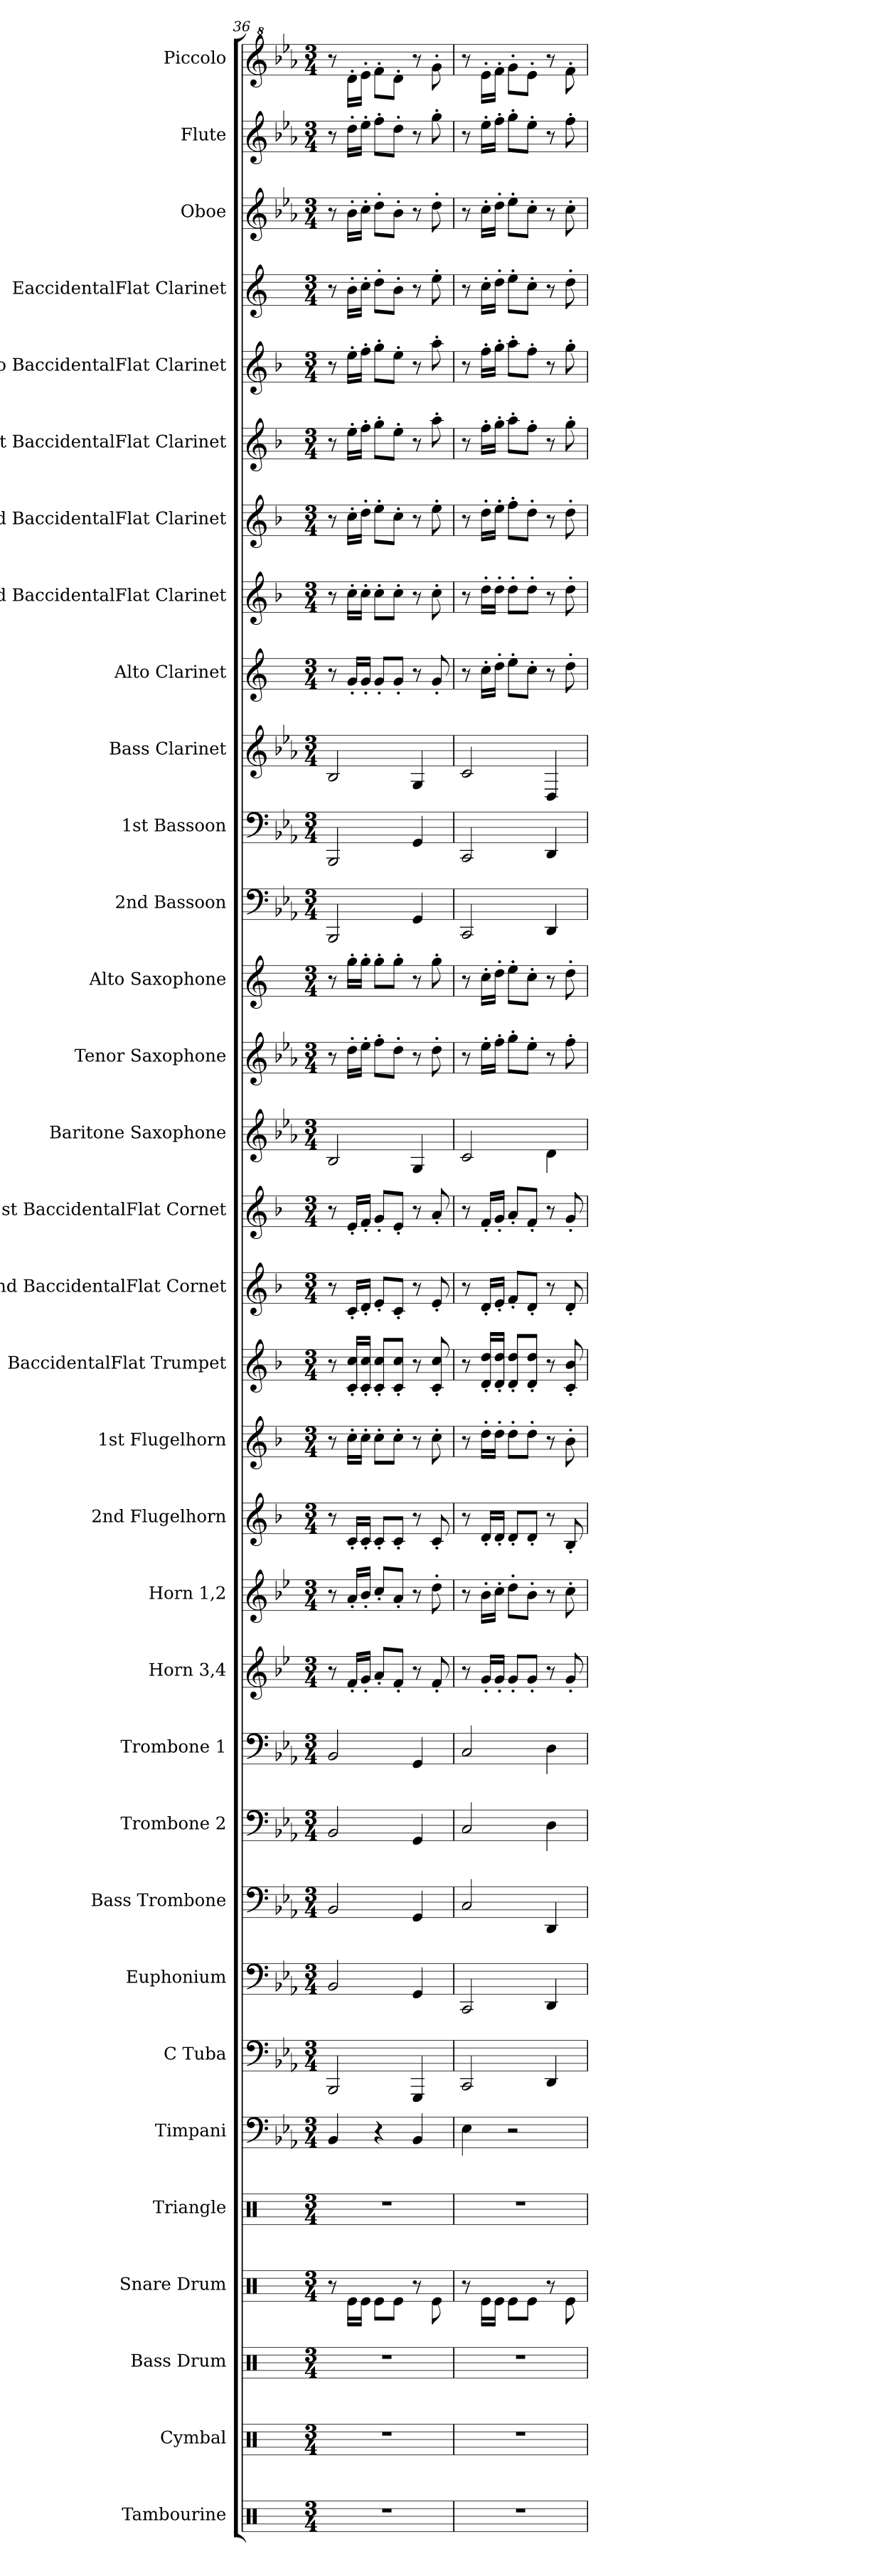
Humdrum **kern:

**kern	**kern	**kern	**kern	**kern	**kern	**kern	**kern	**kern	**kern	**kern	**kern	**kern	**kern	**kern	**kern	**kern	**kern	**kern	**kern	**kern	**kern	**kern	**kern	**kern	**kern	**kern	**kern	**kern	**kern	**kern	**kern	**kern
*part33	*part32	*part31	*part30	*part29	*part28	*part27	*part26	*part25	*part24	*part23	*part22	*part21	*part20	*part19	*part18	*part17	*part16	*part15	*part14	*part13	*part12	*part11	*part10	*part9	*part8	*part7	*part6	*part5	*part4	*part3	*part2	*part1
*staff33	*staff32	*staff31	*staff30	*staff29	*staff28	*staff27	*staff26	*staff25	*staff24	*staff23	*staff22	*staff21	*staff20	*staff19	*staff18	*staff17	*staff16	*staff15	*staff14	*staff13	*staff12	*staff11	*staff10	*staff9	*staff8	*staff7	*staff6	*staff5	*staff4	*staff3	*staff2	*staff1
*I"Tambourine	*I"Cymbal	*I"Bass Drum	*I"Snare Drum	*I"Triangle	*I"Timpani	*I"C Tuba	*I"Euphonium	*I"Bass Trombone	*I"Trombone 2	*I"Trombone 1	*I"Horn 3,4	*I"Horn 1,2	*I"2nd Flugelhorn	*I"1st Flugelhorn	*I"BaccidentalFlat Trumpet	*I"2nd BaccidentalFlat Cornet	*I"1st BaccidentalFlat Cornet	*I"Baritone Saxophone	*I"Tenor Saxophone	*I"Alto Saxophone	*I"2nd Bassoon	*I"1st Bassoon	*I"Bass Clarinet	*I"Alto Clarinet	*I"3rd BaccidentalFlat Clarinet	*I"2nd BaccidentalFlat Clarinet	*I"1st BaccidentalFlat Clarinet	*I"Solo BaccidentalFlat Clarinet	*I"EaccidentalFlat Clarinet	*I"Oboe	*I"Flute	*I"Piccolo
*I'Tamb.	*I'Cym.	*I'B. Dr.	*I'Sn. Dr.	*I'Trgl.	*I'Timp.	*I'C Tu.	*I'Eu.	*I'B. Trb.	*I'Trb. 2	*I'Trb. 1	*I'Hn. 3,4	*I'Hn. 1,2	*I'2nd Flghn.	*I'1st Flghn.	*I'BaccidentalFlat Tpt.	*I'2nd BaccidentalFlat Cnt.	*I'1st BaccidentalFlat Cnt.	*I'Bar. Sax.	*I'T. Sax.	*I'A. Sax.	*I'2nd Bsn.	*I'1st Bsn.	*I'B. Cl.	*I'A. Cl.	*I'3rd BaccidentalFlat Cl.	*I'2nd BaccidentalFlat Cl.	*I'1st BaccidentalFlat Cl.	*I'Solo BaccidentalFlat Cl.	*I'EaccidentalFlat Cl.	*I'Ob.	*I'Fl.	*I'Picc.
*clefX	*clefX	*clefX	*clefX	*clefX	*clefF4	*clefF4	*clefF4	*clefF4	*clefF4	*clefF4	*clefG2	*clefG2	*clefG2	*clefG2	*clefG2	*clefG2	*clefG2	*clefG2	*clefG2	*clefG2	*clefF4	*clefF4	*clefG2	*clefG2	*clefG2	*clefG2	*clefG2	*clefG2	*clefG2	*clefG2	*clefG2	*clefG^2
*	*	*	*	*	*	*	*	*	*	*	*ITrd4c7	*ITrd4c7	*ITrd1c2	*ITrd1c2	*ITrd1c2	*ITrd1c2	*ITrd1c2	*ITrd12c21	*ITrd8c14	*ITrd5c9	*	*	*ITrd8c14	*ITrd5c9	*ITrd1c2	*ITrd1c2	*ITrd1c2	*ITrd1c2	*ITrd-2c-3	*	*	*ITrd-7c-12
*k[]	*k[]	*k[]	*k[]	*k[]	*k[b-e-a-]	*k[b-e-a-]	*k[b-e-a-]	*k[b-e-a-]	*k[b-e-a-]	*k[b-e-a-]	*k[b-e-a-]	*k[b-e-a-]	*k[b-e-a-]	*k[b-e-a-]	*k[b-e-a-]	*k[b-e-a-]	*k[b-e-a-]	*k[b-e-a-]	*k[b-e-a-]	*k[b-e-a-]	*k[b-e-a-]	*k[b-e-a-]	*k[b-e-a-]	*k[b-e-a-]	*k[b-e-a-]	*k[b-e-a-]	*k[b-e-a-]	*k[b-e-a-]	*k[b-e-a-]	*k[b-e-a-]	*k[b-e-a-]	*k[b-e-a-]
*M3/4	*M3/4	*M3/4	*M3/4	*M3/4	*M3/4	*M3/4	*M3/4	*M3/4	*M3/4	*M3/4	*M3/4	*M3/4	*M3/4	*M3/4	*M3/4	*M3/4	*M3/4	*M3/4	*M3/4	*M3/4	*M3/4	*M3/4	*M3/4	*M3/4	*M3/4	*M3/4	*M3/4	*M3/4	*M3/4	*M3/4	*M3/4	*M3/4
=36	=36	=36	=36	=36	=36	=36	=36	=36	=36	=36	=36	=36	=36	=36	=36	=36	=36	=36	=36	=36	=36	=36	=36	=36	=36	=36	=36	=36	=36	=36	=36	=36
2.r	2.r	2.r	8r	2.r	4BB-/	2BBB-/	2BB-/	2BB-/	2BB-/	2BB-/	8r	8r	8r	8r	8r	8r	8r	2BB-/	8r	8r	2BBB-/	2BBB-/	2BB-/	8r	8r	8r	8r	8r	8r	8r	8r	8r
.	.	.	16Re\LL	.	.	.	.	.	.	.	16B-'/LL	16d'/LL	16B-'/LL	16b-'\LL	16B-/' 16b-/'LL	16B-'/LL	16d'/LL	.	16d'\LL	16b-'\LL	.	.	.	16B-'/LL	16b-'\LL	16b-'\LL	16dd'\LL	16dd'\LL	16dd'\LL	16b-'\LL	16dd'\LL	16ddd'\LL
.	.	.	16Re\JJ	.	.	.	.	.	.	.	16c'/JJ	16e-'/JJ	16B-'/JJ	16b-'\JJ	16B-/' 16b-/'JJ	16c'/JJ	16e-'/JJ	.	16e-'\JJ	16b-'\JJ	.	.	.	16B-'/JJ	16b-'\JJ	16cc'\JJ	16ee-'\JJ	16ee-'\JJ	16ee-'\JJ	16cc'\JJ	16ee-'\JJ	16eee-'\JJ
.	.	.	8Re\L	.	4r	.	.	.	.	.	8d'/L	8f'/L	8B-'/L	8b-'\L	8B-/' 8b-/'L	8d'/L	8f'/L	.	8f'\L	8b-'\L	.	.	.	8B-'/L	8b-'\L	8dd'\L	8ff'\L	8ff'\L	8ff'\L	8dd'\L	8ff'\L	8fff'\L
.	.	.	8Re\J	.	.	.	.	.	.	.	8B-'/J	8d'/J	8B-'/J	8b-'\J	8B-/' 8b-/'J	8B-'/J	8d'/J	.	8d'\J	8b-'\J	.	.	.	8B-'/J	8b-'\J	8b-'\J	8dd'\J	8dd'\J	8dd'\J	8b-'\J	8dd'\J	8ddd'\J
.	.	.	8r	.	4BB-/	4GGG/	4GG/	4GG/	4GG/	4GG/	8r	8r	8r	8r	8r	8r	8r	4GG/	8r	8r	4GG/	4GG/	4GG/	8r	8r	8r	8r	8r	8r	8r	8r	8r
.	.	.	8Re\	.	.	.	.	.	.	.	8B-'/	8g'\	8B-'/	8b-'\	8B-/' 8b-/'	8d'/	8g'/	.	8d'\	8b-'\	.	.	.	8B-'/	8b-'\	8dd'\	8gg'\	8gg'\	8gg'\	8dd'\	8gg'\	8ggg'\
!!LO:PB:g=z
=37	=37	=37	=37	=37	=37	=37	=37	=37	=37	=37	=37	=37	=37	=37	=37	=37	=37	=37	=37	=37	=37	=37	=37	=37	=37	=37	=37	=37	=37	=37	=37	=37
2.r	2.r	2.r	8r	2.r	4E-\	2CC/	2CC/	2C/	2C/	2C/	8r	8r	8r	8r	8r	8r	8r	2C/	8r	8r	2CC/	2CC/	2C/	8r	8r	8r	8r	8r	8r	8r	8r	8r
.	.	.	16Re\LL	.	.	.	.	.	.	.	16c'/LL	16e-'\LL	16c'/LL	16cc'\LL	16c/' 16cc/'LL	16c'/LL	16e-'/LL	.	16e-'\LL	16e-'\LL	.	.	.	16e-'\LL	16cc'\LL	16cc'\LL	16ee-'\LL	16ee-'\LL	16ee-'\LL	16cc'\LL	16ee-'\LL	16eee-'\LL
.	.	.	16Re\JJ	.	.	.	.	.	.	.	16c'/JJ	16f'\JJ	16c'/JJ	16cc'\JJ	16c/' 16cc/'JJ	16d'/JJ	16f'/JJ	.	16f'\JJ	16f'\JJ	.	.	.	16f'\JJ	16cc'\JJ	16dd'\JJ	16ff'\JJ	16ff'\JJ	16ff'\JJ	16dd'\JJ	16ff'\JJ	16fff'\JJ
.	.	.	8Re\L	.	2r	.	.	.	.	.	8c'/L	8g'\L	8c'/L	8cc'\L	8c/' 8cc/'L	8e-'/L	8g'/L	.	8g'\L	8g'\L	.	.	.	8g'\L	8cc'\L	8ee-'\L	8gg'\L	8gg'\L	8gg'\L	8ee-'\L	8gg'\L	8ggg'\L
.	.	.	8Re\J	.	.	.	.	.	.	.	8c'/J	8e-'\J	8c'/J	8cc'\J	8c/' 8cc/'J	8c'/J	8e-'/J	.	8e-'\J	8e-'\J	.	.	.	8e-'\J	8cc'\J	8cc'\J	8ee-'\J	8ee-'\J	8ee-'\J	8cc'\J	8ee-'\J	8eee-'\J
.	.	.	8r	.	.	4DD/	4DD/	4DD/	4D\	4D\	8r	8r	8r	8r	8r	8r	8r	4D\	8r	8r	4DD/	4DD/	4DD/	8r	8r	8r	8r	8r	8r	8r	8r	8r
.	.	.	8Re\	.	.	.	.	.	.	.	8c'/	8f'\	8A-'/	8a-'\	8B-/' 8a-/'	8c'/	8f'/	.	8f'\	8f'\	.	.	.	8f'\	8cc'\	8cc'\	8ff'\	8ff'\	8ff'\	8cc'\	8ff'\	8fff'\
=	=	=	=	=	=	=	=	=	=	=	=	=	=	=	=	=	=	=	=	=	=	=	=	=	=	=	=	=	=	=	=	=
*-	*-	*-	*-	*-	*-	*-	*-	*-	*-	*-	*-	*-	*-	*-	*-	*-	*-	*-	*-	*-	*-	*-	*-	*-	*-	*-	*-	*-	*-	*-	*-	*-
